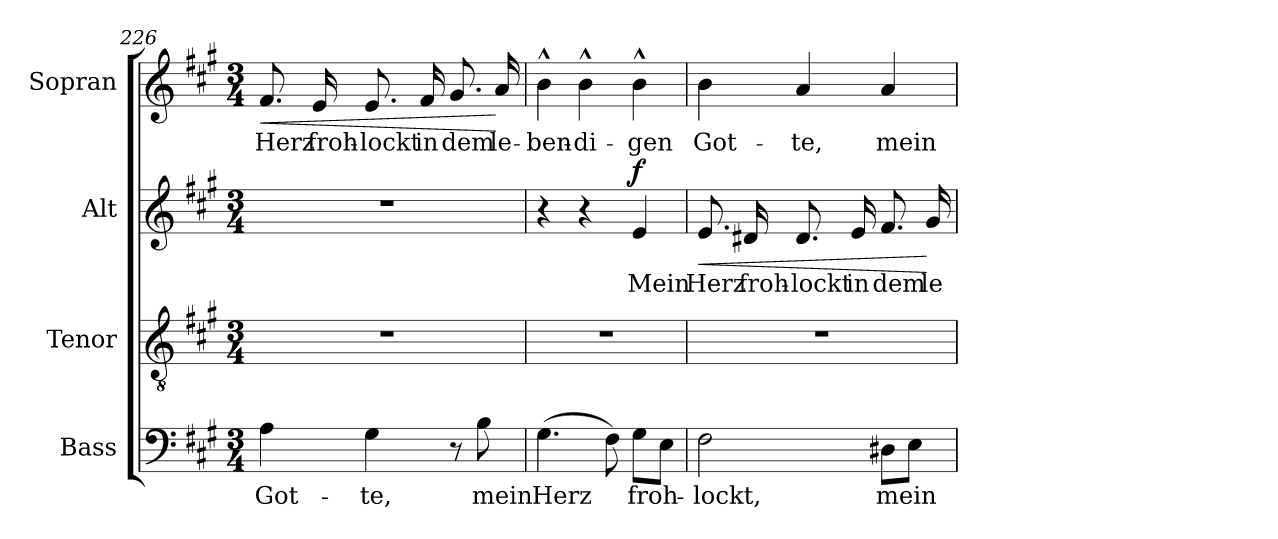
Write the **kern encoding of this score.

**kern	**text	**kern	**kern	**text	**dynam	**kern	**text	**dynam
*part4	*part4	*part3	*part2	*part2	*part2	*part1	*part1	*part1
*staff4	*staff4	*staff3	*staff2	*staff2	*staff2	*staff1	*staff1	*staff1
*I"Bass	*	*I"Tenor	*I"Alt	*	*	*I"Sopran	*	*
*I'B.	*	*I'T.	*I'A.	*	*	*I'S.	*	*
*clefF4	*	*clefGv2	*clefG2	*	*	*clefG2	*	*
*k[f#c#g#]	*	*k[f#c#g#]	*k[f#c#g#]	*	*	*k[f#c#g#]	*	*
*A:	*	*A:	*A:	*	*	*A:	*	*
*M3/4	*	*M3/4	*M3/4	*	*	*M3/4	*	*
=226	=226	=226	=226	=226	=226	=226	=226	=226
!	!LO:LY:b	!	!	!	!	!	!LO:LY:b	!LO:HP:b
4A\	Got-	2.r	2.r	.	.	8.f#/	Herz	<
!	!	!	!	!	!	!	!LO:LY:b	!
.	.	.	.	.	.	16e/	froh-	.
!	!LO:LY:b	!	!	!	!	!	!LO:LY:b	!
4G#\	-te,	.	.	.	.	8.e/	-lockt	.
!	!	!	!	!	!	!	!LO:LY:b	!
.	.	.	.	.	.	16f#/	in	.
!	!	!	!	!	!	!	!LO:LY:b	!
8r	.	.	.	.	.	8.g#/	dem	.
!	!LO:LY:b	!	!	!	!	!	!	!
8B\	mein	.	.	.	.	.	.	.
!	!	!	!	!	!	!	!LO:LY:b	!
.	.	.	.	.	.	16a/	le-	[
=227	=227	=227	=227	=227	=227	=227	=227	=227
!	!LO:LY:b	!	!	!	!	!	!LO:LY:b	!
(>4.G#\	Herz	2.r	4r	.	.	4b^^>\	-ben-	.
!	!	!	!	!	!	!	!LO:LY:b	!
.	.	.	4r	.	.	4b^^>\	-di-	.
8F#\)	.	.	.	.	.	.	.	.
!	!LO:LY:b	!	!	!LO:LY:b	!LO:DY:a	!	!LO:LY:b	!
8G#\L	froh-	.	4e/	Mein	f	4b^^>\	-gen	.
8E\J	.	.	.	.	.	.	.	.
=228	=228	=228	=228	=228	=228	=228	=228	=228
!	!LO:LY:b	!	!	!LO:LY:b	!LO:HP:b	!	!LO:LY:b	!
2F#\	-lockt,	2.r	8.e/	Herz	<	4b\	Got-	.
!	!	!	!	!LO:LY:b	!	!	!	!
.	.	.	16d#X/	froh-	.	.	.	.
!	!	!	!	!LO:LY:b	!	!	!LO:LY:b	!
.	.	.	8.d#/	-lockt	.	4a/	-te,	.
!	!	!	!	!LO:LY:b	!	!	!	!
.	.	.	16e/	in	.	.	.	.
!	!LO:LY:b	!	!	!LO:LY:b	!	!	!LO:LY:b	!
8D#X\L	mein	.	8.f#/	dem	.	4a/	mein	.
8E\J	.	.	.	.	.	.	.	.
!	!	!	!	!LO:LY:b	!	!	!	!
.	.	.	16g#/	le-	[	.	.	.
=	=	=	=	=	=	=	=	=
*-	*-	*-	*-	*-	*-	*-	*-	*-
